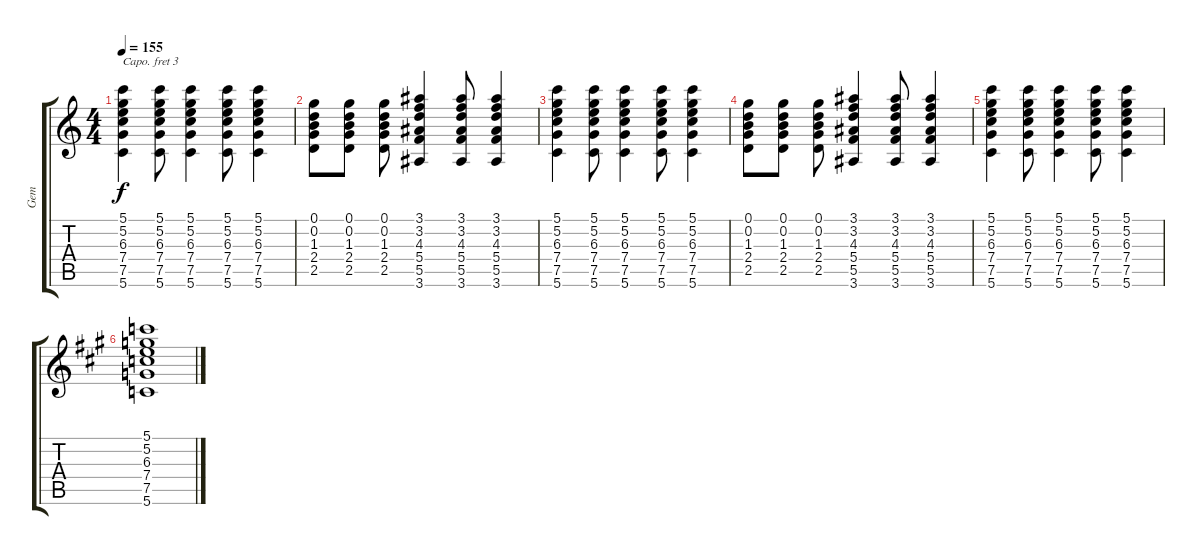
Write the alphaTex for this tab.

\track ("Gem" "Gem") {instrument overdrivenguitar}
\staff {score tabs}
\capo 3
\tuning (E4 B3 G3 D3 A2 E2) {hide}
\ts (4 4)
\tempo 155
\clef g2
\ks c
(5.1 5.2 6.3 7.4 7.5 5.6).4{dy f} (5.1 5.2 6.3 7.4 7.5 5.6).8 (5.1 5.2 6.3 7.4 7.5 5.6).4 (5.1 5.2 6.3 7.4 7.5 5.6).8 (5.1 5.2 6.3 7.4 7.5 5.6).4 |
(0.1 0.2 1.3 2.4 2.5).8 (0.1 0.2 1.3 2.4 2.5).8 (0.1 0.2 1.3 2.4 2.5).8 (3.1 3.2 4.3 5.4 5.5 3.6).4 (3.1 3.2 4.3 5.4 5.5 3.6).8 (3.1 3.2 4.3 5.4 5.5 3.6).4 |
(5.1 5.2 6.3 7.4 7.5 5.6).4 (5.1 5.2 6.3 7.4 7.5 5.6).8 (5.1 5.2 6.3 7.4 7.5 5.6).4 (5.1 5.2 6.3 7.4 7.5 5.6).8 (5.1 5.2 6.3 7.4 7.5 5.6).4 |
(0.1 0.2 1.3 2.4 2.5).8 (0.1 0.2 1.3 2.4 2.5).8 (0.1 0.2 1.3 2.4 2.5).8 (3.1 3.2 4.3 5.4 5.5 3.6).4 (3.1 3.2 4.3 5.4 5.5 3.6).8 (3.1 3.2 4.3 5.4 5.5 3.6).4 |
(5.1 5.2 6.3 7.4 7.5 5.6).4 (5.1 5.2 6.3 7.4 7.5 5.6).8 (5.1 5.2 6.3 7.4 7.5 5.6).4 (5.1 5.2 6.3 7.4 7.5 5.6).8 (5.1 5.2 6.3 7.4 7.5 5.6).4 |
\ks a
(5.1 5.2 6.3 7.4 7.5 5.6).1
